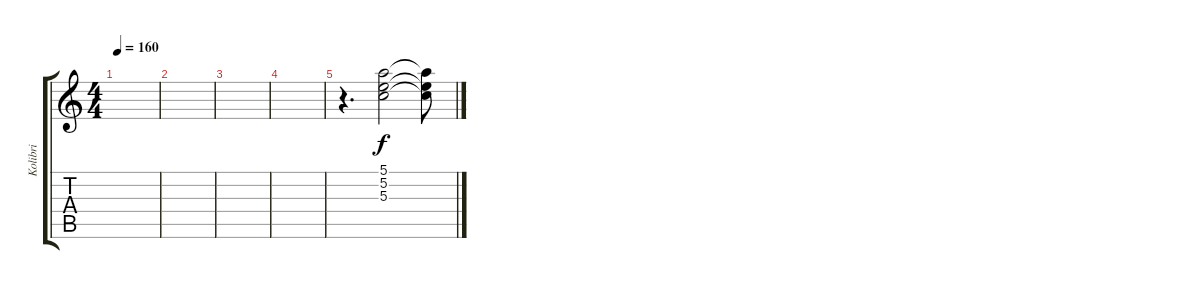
\track ("Kolibri" "Kolibri") {instrument acousticguitarsteel}
\staff {score tabs}
\tuning (E4 B3 G3 D3 A2 E2) {hide}
\ts (4 4)
\tempo 160
\clef g2
\ks c
|
|
|
|
r.4{d} (5.1 5.2 5.3).2 (5.1{t} 5.2{t} 5.3{t}).8
